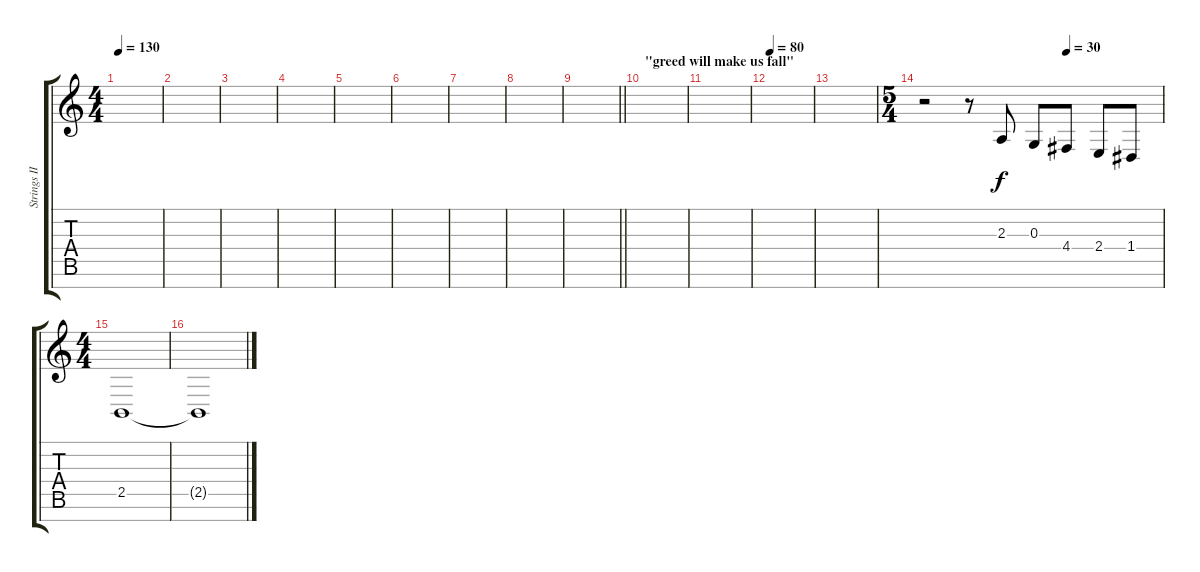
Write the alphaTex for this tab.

\track ("Strings II" "Strings II") {instrument stringensemble1}
\staff {score tabs}
\tuning (E4 B3 G3 D3 A2 E2 B1) {hide}
\ts (4 4)
\tempo 130
\clef g2
\ks c
|
|
|
|
|
|
|
|
\barLineRight lightlight
|
\section ("" "\"greed will make us fall\"")
|
|
\tempo 90
\tempo 80
|
|
\ts (5 4)
\tempo (30 0.6)
r.2 r.8 2.3.8 0.3.8 4.4.8 2.4.8 1.4.8 |
\ts (4 4)
2.5.1{volume 0} |
2.5{t}.1{dy f}
